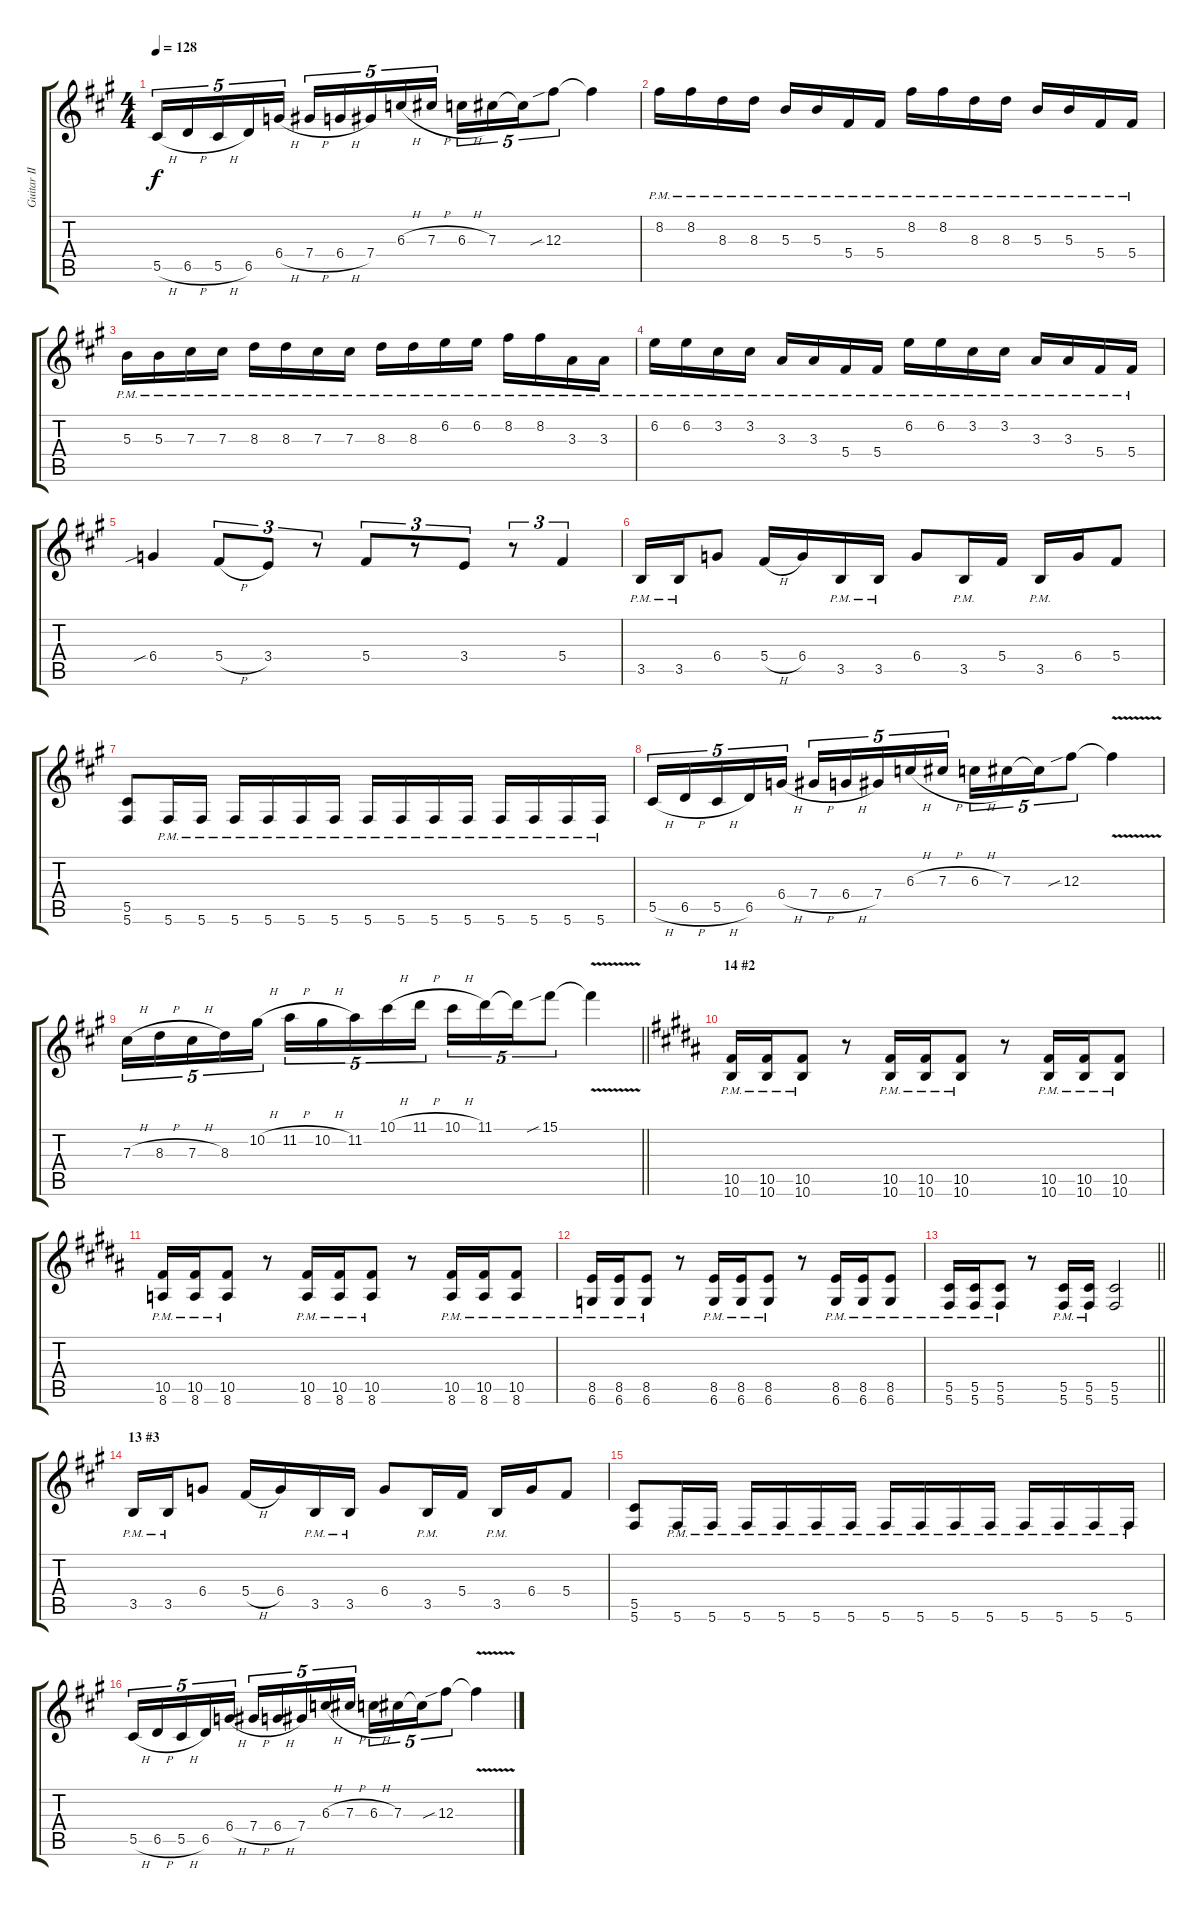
\track ("Guitar II (Teru)" "Guitar II ") {instrument distortionguitar}
\staff {score tabs}
\tuning (Eb4 Bb3 Gb3 Db3 Ab2 Db2) {hide}
\ts (4 4)
\tempo 128
\clef g2
\ks f#minor
5.5{h}.16{tu (5 4) dy f} 6.5{h}.16{tu (5 4)} 5.5{h}.16{tu (5 4)} 6.5.16{tu (5 4)} 6.4{h}.16{tu (5 4)} 7.4{h}.16{tu (5 4)} 6.4{h}.16{tu (5 4)} 7.4.16{tu (5 4)} 6.3{h}.16{tu (5 4)} 7.3{h}.16{tu (5 4)} 6.3{h}.16{tu (5 4)} 7.3.16{tu (5 4)} 7.3{t}.16{tu (5 4)} 12.3{sib}.8{tu (5 4)} 12.3{t}.4 |
8.2{pm}.16 8.2{pm}.16 8.3{pm}.16 8.3{pm}.16 5.3{pm}.16 5.3{pm}.16 5.4{pm}.16 5.4{pm}.16 8.2{pm}.16 8.2{pm}.16 8.3{pm}.16 8.3{pm}.16 5.3{pm}.16 5.3{pm}.16 5.4{pm}.16 5.4{pm}.16 |
5.3{pm}.16 5.3{pm}.16 7.3{pm}.16 7.3{pm}.16 8.3{pm}.16 8.3{pm}.16 7.3{pm}.16 7.3{pm}.16 8.3{pm}.16 8.3{pm}.16 6.2{pm}.16 6.2{pm}.16 8.2{pm}.16 8.2{pm}.16 3.3{pm}.16 3.3{pm}.16 |
6.2{pm}.16 6.2{pm}.16 3.2{pm}.16 3.2{pm}.16 3.3{pm}.16 3.3{pm}.16 5.4{pm}.16 5.4{pm}.16 6.2{pm}.16 6.2{pm}.16 3.2{pm}.16 3.2{pm}.16 3.3{pm}.16 3.3{pm}.16 5.4{pm}.16 5.4{pm}.16 |
6.4{sib}.4 5.4{h}.8{tu (3 2)} 3.4.8{tu (3 2)} r.8{tu (3 2)} 5.4.8{tu (3 2)} r.8{tu (3 2)} 3.4.8{tu (3 2)} r.8{tu (3 2)} 5.4.4{tu (3 2)} |
3.5{pm}.16 3.5{pm}.16 6.4.8 5.4{h}.16 6.4.16 3.5{pm}.16 3.5{pm}.16 6.4.8 3.5{pm}.16 5.4.16 3.5{pm}.16 6.4.16 5.4.8 |
(5.5 5.6).8 5.6{pm}.16 5.6{pm}.16 5.6{pm}.16 5.6{pm}.16 5.6{pm}.16 5.6{pm}.16 5.6{pm}.16 5.6{pm}.16 5.6{pm}.16 5.6{pm}.16 5.6{pm}.16 5.6{pm}.16 5.6{pm}.16 5.6{pm}.16 |
5.5{h}.16{tu (5 4)} 6.5{h}.16{tu (5 4)} 5.5{h}.16{tu (5 4)} 6.5.16{tu (5 4)} 6.4{h}.16{tu (5 4)} 7.4{h}.16{tu (5 4)} 6.4{h}.16{tu (5 4)} 7.4.16{tu (5 4)} 6.3{h}.16{tu (5 4)} 7.3{h}.16{tu (5 4)} 6.3{h}.16{tu (5 4)} 7.3.16{tu (5 4)} 7.3{t}.16{tu (5 4)} 12.3{sib}.8{tu (5 4)} 12.3{v t}.4 |
\barLineRight lightlight
7.3{h}.16{tu (5 4)} 8.3{h}.16{tu (5 4)} 7.3{h}.16{tu (5 4)} 8.3.16{tu (5 4)} 10.2{h}.16{tu (5 4)} 11.2{h}.16{tu (5 4)} 10.2{h}.16{tu (5 4)} 11.2.16{tu (5 4)} 10.1{h}.16{tu (5 4)} 11.1{h}.16{tu (5 4)} 10.1{h}.16{tu (5 4)} 11.1.16{tu (5 4)} 11.1{t}.16{tu (5 4)} 15.1{sib}.8{tu (5 4)} 15.1{v t}.4 |
\section ("" "14 #2")
\ks g#minor
(10.5{pm} 10.6{pm}).16 (10.5{pm} 10.6{pm}).16 (10.5{pm} 10.6{pm}).8 r.8 (10.5{pm} 10.6{pm}).16 (10.5{pm} 10.6{pm}).16{beam merge} (10.5{pm} 10.6{pm}).8 r.8 (10.5{pm} 10.6{pm}).16 (10.5{pm} 10.6{pm}).16 (10.5{pm} 10.6{pm}).8 |
(10.5{pm} 8.6{pm}).16 (10.5{pm} 8.6{pm}).16 (10.5{pm} 8.6{pm}).8 r.8 (10.5{pm} 8.6{pm}).16 (10.5{pm} 8.6{pm}).16{beam merge} (10.5{pm} 8.6{pm}).8 r.8 (10.5{pm} 8.6{pm}).16 (10.5{pm} 8.6{pm}).16 (10.5{pm} 8.6{pm}).8 |
(8.5{pm} 6.6).16 (8.5{pm} 6.6).16 (8.5{pm} 6.6).8 r.8 (8.5{pm} 6.6).16 (8.5{pm} 6.6).16{beam merge} (8.5{pm} 6.6).8 r.8 (8.5{pm} 6.6).16 (8.5{pm} 6.6).16 (8.5{pm} 6.6).8 |
\barLineRight lightlight
(5.5{pm} 5.6).16 (5.5{pm} 5.6).16 (5.5{pm} 5.6).8 r.8 (5.5{pm} 5.6).16 (5.5{pm} 5.6).16 (5.5 5.6).2 |
\section ("" "13 #3")
\ks f#minor
3.5{pm}.16 3.5{pm}.16 6.4.8 5.4{h}.16 6.4.16 3.5{pm}.16 3.5{pm}.16 6.4.8 3.5{pm}.16 5.4.16 3.5{pm}.16 6.4.16 5.4.8 |
(5.5 5.6).8 5.6{pm}.16 5.6{pm}.16 5.6{pm}.16 5.6{pm}.16 5.6{pm}.16 5.6{pm}.16 5.6{pm}.16 5.6{pm}.16 5.6{pm}.16 5.6{pm}.16 5.6{pm}.16 5.6{pm}.16 5.6{pm}.16 5.6{pm}.16 |
5.5{h}.16{tu (5 4)} 6.5{h}.16{tu (5 4)} 5.5{h}.16{tu (5 4)} 6.5.16{tu (5 4)} 6.4{h}.16{tu (5 4)} 7.4{h}.16{tu (5 4)} 6.4{h}.16{tu (5 4)} 7.4.16{tu (5 4)} 6.3{h}.16{tu (5 4)} 7.3{h}.16{tu (5 4)} 6.3{h}.16{tu (5 4)} 7.3.16{tu (5 4)} 7.3{t}.16{tu (5 4)} 12.3{sib}.8{tu (5 4)} 12.3{v t}.4
